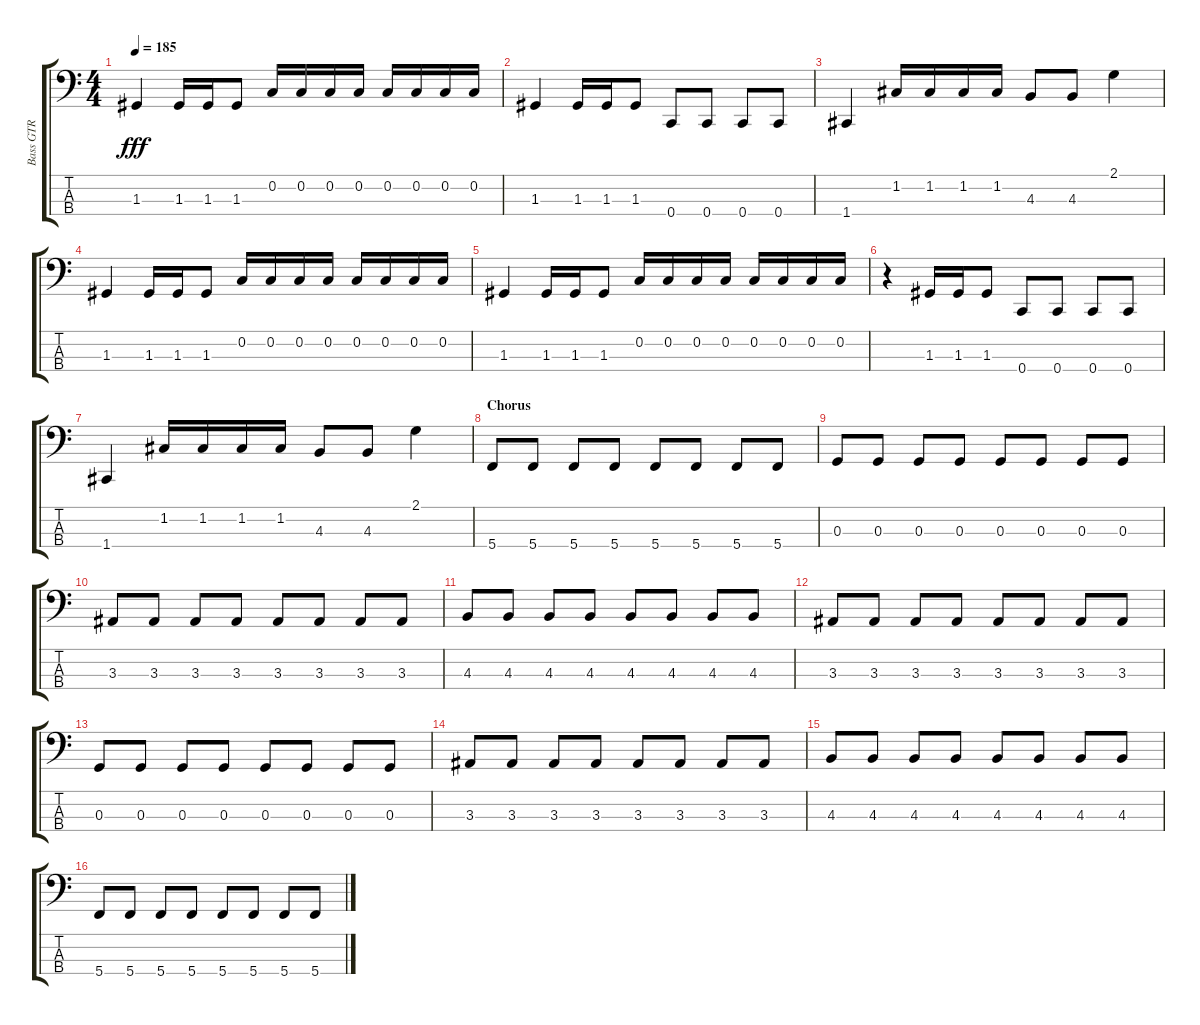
\track ("Bass GTR" "Bass GTR") {instrument electricbassfinger}
\staff {score tabs}
\tuning (F2 C2 G1 C1) {hide}
\ts (4 4)
\tempo 185
\clef f4
\ks aminor
1.3.4{dy fff} 1.3.16 1.3.16 1.3.8 0.2.16 0.2.16 0.2.16 0.2.16 0.2.16 0.2.16 0.2.16 0.2.16 |
1.3.4 1.3.16 1.3.16 1.3.8 0.4.8 0.4.8 0.4.8 0.4.8 |
1.4.4 1.2.16 1.2.16 1.2.16 1.2.16 4.3.8 4.3.8 2.1.4 |
1.3.4 1.3.16 1.3.16 1.3.8 0.2.16 0.2.16 0.2.16 0.2.16 0.2.16 0.2.16 0.2.16 0.2.16 |
1.3.4 1.3.16 1.3.16 1.3.8 0.2.16 0.2.16 0.2.16 0.2.16 0.2.16 0.2.16 0.2.16 0.2.16 |
r.4 1.3.16 1.3.16 1.3.8 0.4.8 0.4.8 0.4.8 0.4.8 |
1.4.4 1.2.16 1.2.16 1.2.16 1.2.16 4.3.8 4.3.8 2.1.4 |
\section ("" "Chorus")
5.4.8 5.4.8 5.4.8 5.4.8 5.4.8 5.4.8 5.4.8 5.4.8 |
0.3.8 0.3.8 0.3.8 0.3.8 0.3.8 0.3.8 0.3.8 0.3.8 |
3.3.8 3.3.8 3.3.8 3.3.8 3.3.8 3.3.8 3.3.8 3.3.8 |
4.3.8 4.3.8 4.3.8 4.3.8 4.3.8 4.3.8 4.3.8 4.3.8 |
3.3.8 3.3.8 3.3.8 3.3.8 3.3.8 3.3.8 3.3.8 3.3.8 |
0.3.8 0.3.8 0.3.8 0.3.8 0.3.8 0.3.8 0.3.8 0.3.8 |
3.3.8 3.3.8 3.3.8 3.3.8 3.3.8 3.3.8 3.3.8 3.3.8 |
4.3.8 4.3.8 4.3.8 4.3.8 4.3.8 4.3.8 4.3.8 4.3.8 |
5.4.8 5.4.8 5.4.8 5.4.8 5.4.8 5.4.8 5.4.8 5.4.8
